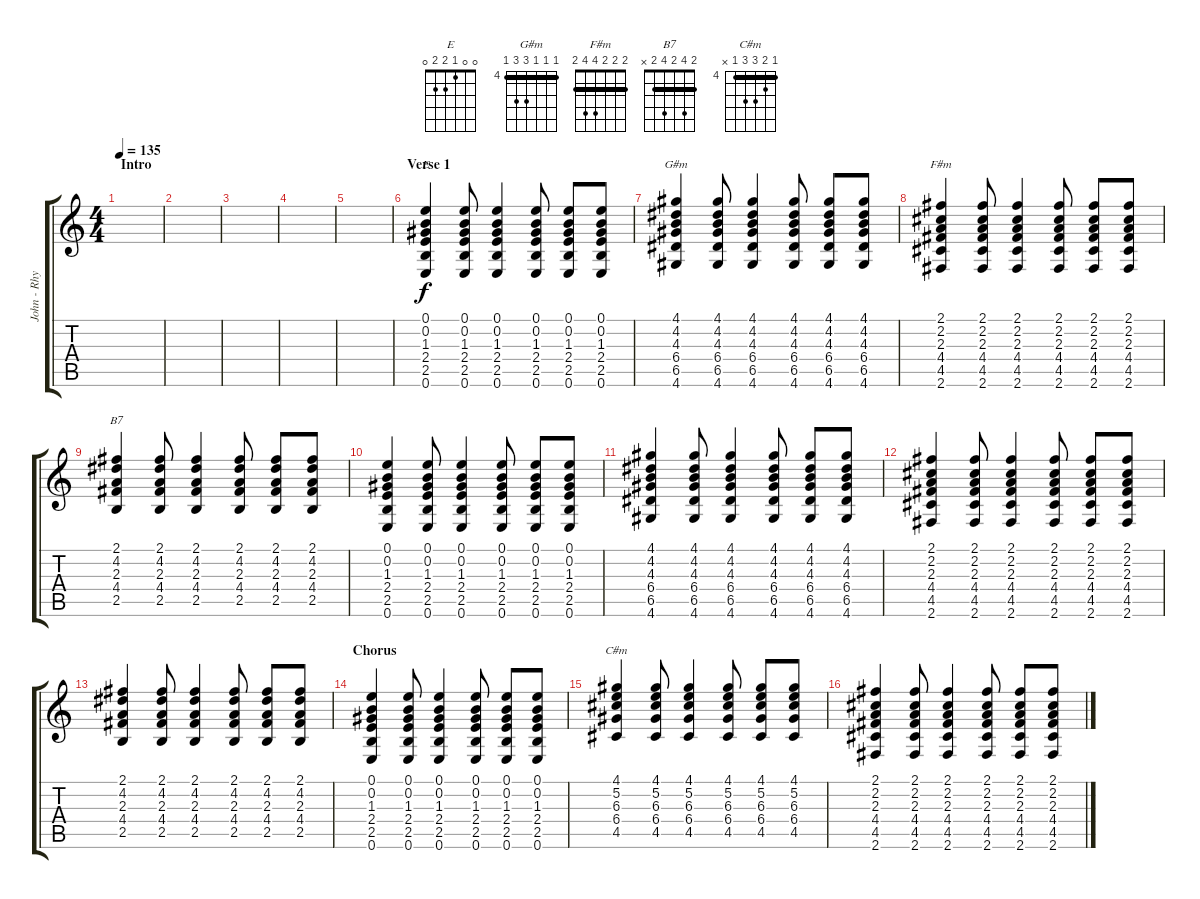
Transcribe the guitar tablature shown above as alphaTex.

\track ("John - Rhythm Guitar" "John - Rhy") {instrument electricguitarclean}
\staff {score tabs}
\tuning (E4 B3 G3 D3 A2 E2) {hide}
\chord ("E" 0 0 1 2 2 0)
\chord ("G#m" 4 4 4 6 6 4) {firstfret 4 barre 4}
\chord ("F#m" 2 2 2 4 4 2) {barre 2}
\chord ("B7" 2 4 2 4 2 x) {barre 2}
\chord ("C#m" 4 5 6 6 4 x) {firstfret 4 barre 4}
\ts (4 4)
\section ("" "Intro")
\tempo 135
\clef g2
\ks c
|
|
|
|
|
\section ("" "Verse 1")
(0.1 0.2 1.3 2.4 2.5 0.6).4{ch "E"} (0.1 0.2 1.3 2.4 2.5 0.6).8 (0.1 0.2 1.3 2.4 2.5 0.6).4 (0.1 0.2 1.3 2.4 2.5 0.6).8 (0.1 0.2 1.3 2.4 2.5 0.6).8 (0.1 0.2 1.3 2.4 2.5 0.6).8 |
(4.1 4.2 4.3 6.4 6.5 4.6).4{ch "G#m"} (4.1 4.2 4.3 6.4 6.5 4.6).8 (4.1 4.2 4.3 6.4 6.5 4.6).4 (4.1 4.2 4.3 6.4 6.5 4.6).8 (4.1 4.2 4.3 6.4 6.5 4.6).8 (4.1 4.2 4.3 6.4 6.5 4.6).8 |
(2.1 2.2 2.3 4.4 4.5 2.6).4{ch "F#m"} (2.1 2.2 2.3 4.4 4.5 2.6).8 (2.1 2.2 2.3 4.4 4.5 2.6).4 (2.1 2.2 2.3 4.4 4.5 2.6).8 (2.1 2.2 2.3 4.4 4.5 2.6).8 (2.1 2.2 2.3 4.4 4.5 2.6).8 |
(2.1 4.2 2.3 4.4 2.5).4{ch "B7"} (2.1 4.2 2.3 4.4 2.5).8 (2.1 4.2 2.3 4.4 2.5).4 (2.1 4.2 2.3 4.4 2.5).8 (2.1 4.2 2.3 4.4 2.5).8 (2.1 4.2 2.3 4.4 2.5).8 |
(0.1 0.2 1.3 2.4 2.5 0.6).4 (0.1 0.2 1.3 2.4 2.5 0.6).8 (0.1 0.2 1.3 2.4 2.5 0.6).4 (0.1 0.2 1.3 2.4 2.5 0.6).8 (0.1 0.2 1.3 2.4 2.5 0.6).8 (0.1 0.2 1.3 2.4 2.5 0.6).8 |
(4.1 4.2 4.3 6.4 6.5 4.6).4 (4.1 4.2 4.3 6.4 6.5 4.6).8 (4.1 4.2 4.3 6.4 6.5 4.6).4 (4.1 4.2 4.3 6.4 6.5 4.6).8 (4.1 4.2 4.3 6.4 6.5 4.6).8 (4.1 4.2 4.3 6.4 6.5 4.6).8 |
(2.1 2.2 2.3 4.4 4.5 2.6).4 (2.1 2.2 2.3 4.4 4.5 2.6).8 (2.1 2.2 2.3 4.4 4.5 2.6).4 (2.1 2.2 2.3 4.4 4.5 2.6).8 (2.1 2.2 2.3 4.4 4.5 2.6).8 (2.1 2.2 2.3 4.4 4.5 2.6).8 |
(2.1 4.2 2.3 4.4 2.5).4 (2.1 4.2 2.3 4.4 2.5).8 (2.1 4.2 2.3 4.4 2.5).4 (2.1 4.2 2.3 4.4 2.5).8 (2.1 4.2 2.3 4.4 2.5).8 (2.1 4.2 2.3 4.4 2.5).8 |
\section ("" "Chorus")
(0.1 0.2 1.3 2.4 2.5 0.6).4 (0.1 0.2 1.3 2.4 2.5 0.6).8 (0.1 0.2 1.3 2.4 2.5 0.6).4 (0.1 0.2 1.3 2.4 2.5 0.6).8 (0.1 0.2 1.3 2.4 2.5 0.6).8 (0.1 0.2 1.3 2.4 2.5 0.6).8 |
(4.1 5.2 6.3 6.4 4.5).4{ch "C#m"} (4.1 5.2 6.3 6.4 4.5).8 (4.1 5.2 6.3 6.4 4.5).4 (4.1 5.2 6.3 6.4 4.5).8 (4.1 5.2 6.3 6.4 4.5).8 (4.1 5.2 6.3 6.4 4.5).8 |
(2.1 2.2 2.3 4.4 4.5 2.6).4 (2.1 2.2 2.3 4.4 4.5 2.6).8 (2.1 2.2 2.3 4.4 4.5 2.6).4 (2.1 2.2 2.3 4.4 4.5 2.6).8 (2.1 2.2 2.3 4.4 4.5 2.6).8 (2.1 2.2 2.3 4.4 4.5 2.6).8
